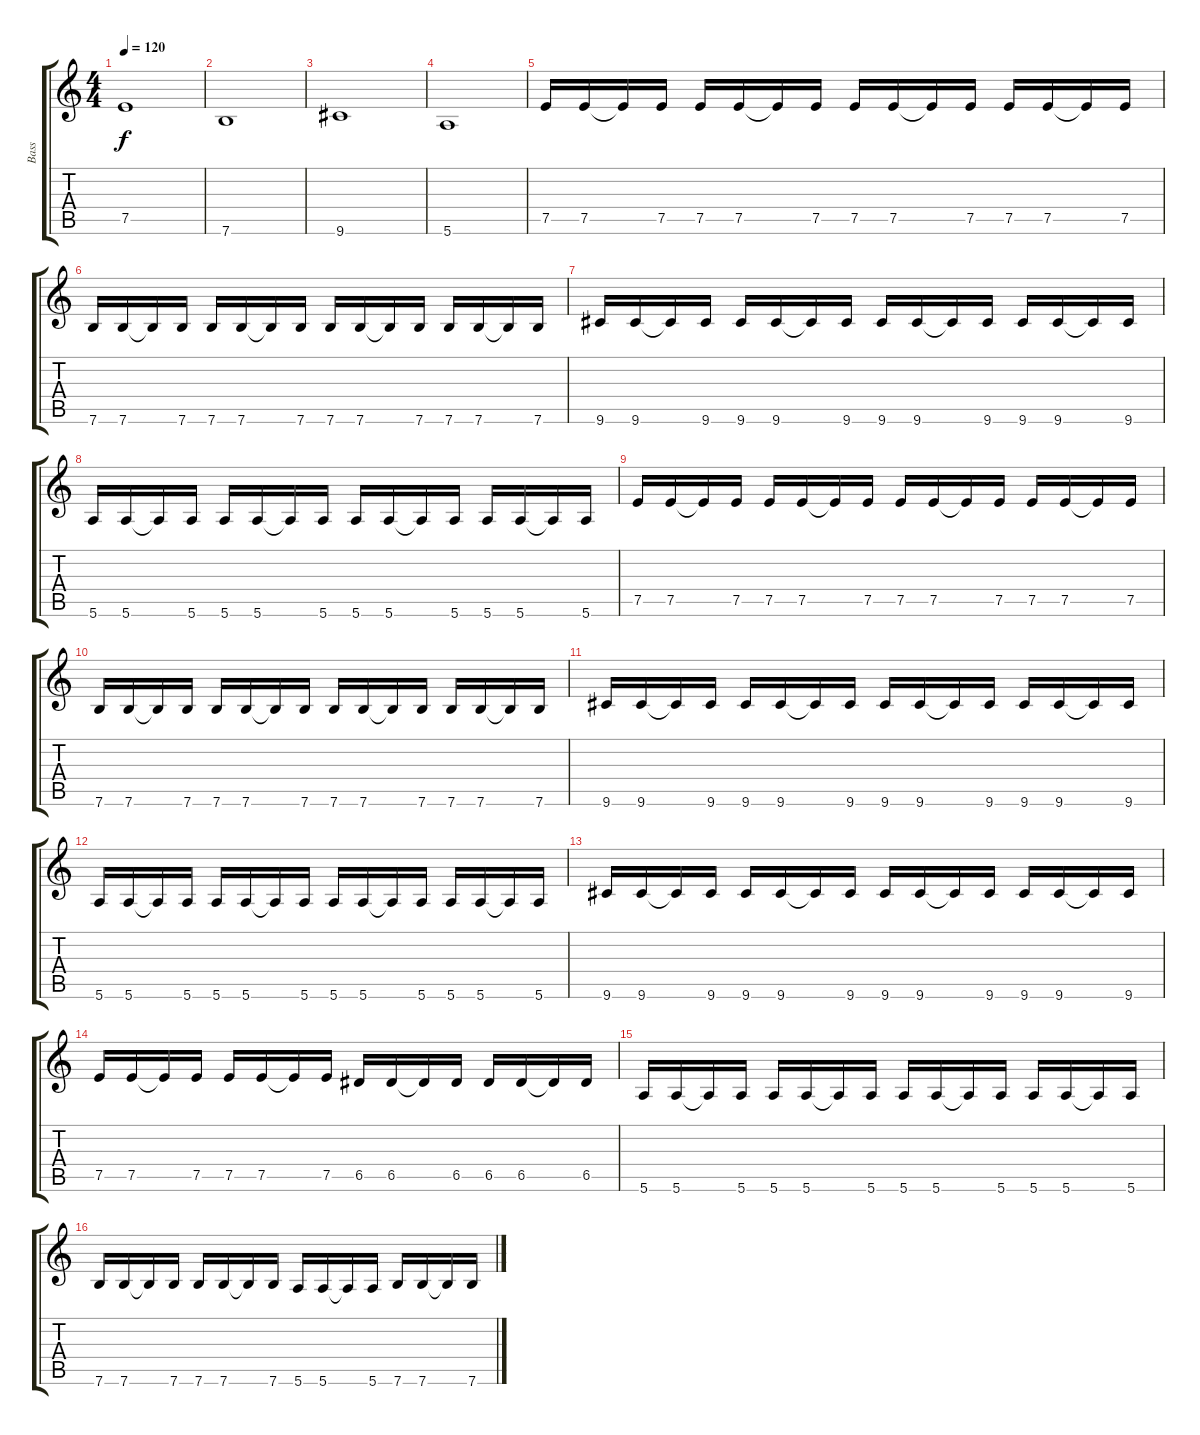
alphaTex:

\track ("Bass" "Bass") {instrument electricbasspick}
\staff {score tabs}
\tuning (E4 B3 G3 D3 A2 E2) {hide}
\ts (4 4)
\tempo 120
\clef g2
\ks c
7.5.1{dy f} |
7.6.1 |
9.6.1 |
5.6.1 |
7.5.16 7.5.16 7.5{t}.16 7.5.16 7.5.16 7.5.16 7.5{t}.16 7.5.16 7.5.16 7.5.16 7.5{t}.16 7.5.16 7.5.16 7.5.16 7.5{t}.16 7.5.16 |
7.6.16 7.6.16 7.6{t}.16 7.6.16 7.6.16 7.6.16 7.6{t}.16 7.6.16 7.6.16 7.6.16 7.6{t}.16 7.6.16 7.6.16 7.6.16 7.6{t}.16 7.6.16 |
9.6.16 9.6.16 9.6{t}.16 9.6.16 9.6.16 9.6.16 9.6{t}.16 9.6.16 9.6.16 9.6.16 9.6{t}.16 9.6.16 9.6.16 9.6.16 9.6{t}.16 9.6.16 |
5.6.16 5.6.16 5.6{t}.16 5.6.16 5.6.16 5.6.16 5.6{t}.16 5.6.16 5.6.16 5.6.16 5.6{t}.16 5.6.16 5.6.16 5.6.16 5.6{t}.16 5.6.16 |
7.5.16 7.5.16 7.5{t}.16 7.5.16 7.5.16 7.5.16 7.5{t}.16 7.5.16 7.5.16 7.5.16 7.5{t}.16 7.5.16 7.5.16 7.5.16 7.5{t}.16 7.5.16 |
7.6.16 7.6.16 7.6{t}.16 7.6.16 7.6.16 7.6.16 7.6{t}.16 7.6.16 7.6.16 7.6.16 7.6{t}.16 7.6.16 7.6.16 7.6.16 7.6{t}.16 7.6.16 |
9.6.16 9.6.16 9.6{t}.16 9.6.16 9.6.16 9.6.16 9.6{t}.16 9.6.16 9.6.16 9.6.16 9.6{t}.16 9.6.16 9.6.16 9.6.16 9.6{t}.16 9.6.16 |
5.6.16 5.6.16 5.6{t}.16 5.6.16 5.6.16 5.6.16 5.6{t}.16 5.6.16 5.6.16 5.6.16 5.6{t}.16 5.6.16 5.6.16 5.6.16 5.6{t}.16 5.6.16 |
9.6.16 9.6.16 9.6{t}.16 9.6.16 9.6.16 9.6.16 9.6{t}.16 9.6.16 9.6.16 9.6.16 9.6{t}.16 9.6.16 9.6.16 9.6.16 9.6{t}.16 9.6.16 |
7.5.16 7.5.16 7.5{t}.16 7.5.16 7.5.16 7.5.16 7.5{t}.16 7.5.16 6.5.16 6.5.16 6.5{t}.16 6.5.16 6.5.16 6.5.16 6.5{t}.16 6.5.16 |
5.6.16 5.6.16 5.6{t}.16 5.6.16 5.6.16 5.6.16 5.6{t}.16 5.6.16 5.6.16 5.6.16 5.6{t}.16 5.6.16 5.6.16 5.6.16 5.6{t}.16 5.6.16 |
7.6.16 7.6.16 7.6{t}.16 7.6.16 7.6.16 7.6.16 7.6{t}.16 7.6.16 5.6.16 5.6.16 5.6{t}.16 5.6.16 7.6.16 7.6.16 7.6{t}.16 7.6.16
